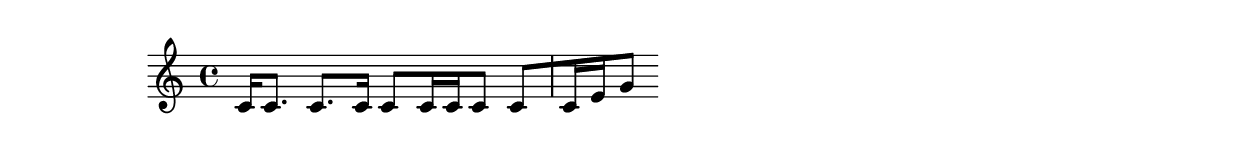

\version "2.11.51"
\header {
    texidoc = "Beaming can be also given explicitly."
}

\layout { ragged-right= ##t }

\relative c'
{
  c16[ c8.]
  c8.[ c16]
  c8[ c16 c16 c8]
  c8[ c16 e16 g8]

}
